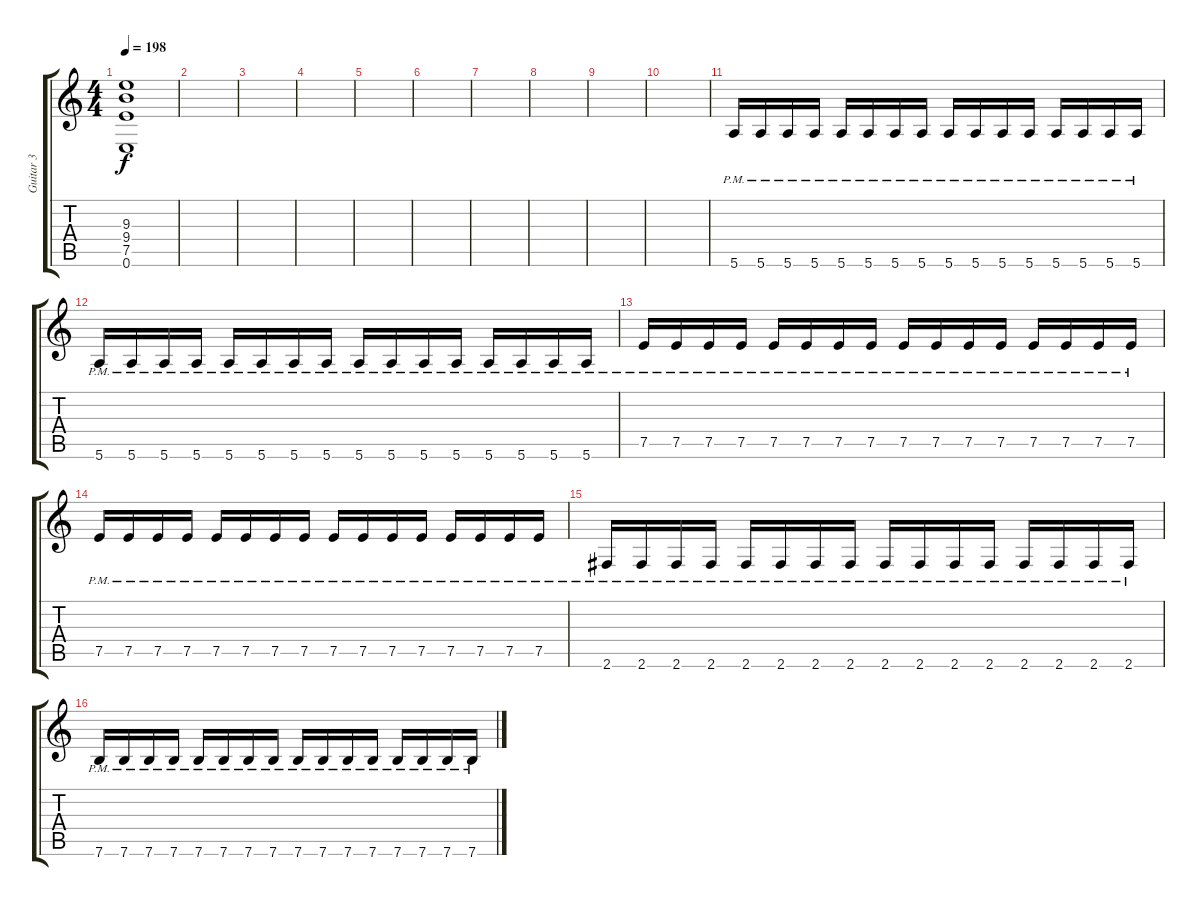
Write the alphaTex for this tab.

\track ("Guitar 3" "Guitar 3") {instrument distortionguitar}
\staff {score tabs}
\tuning (E4 B3 G3 D3 A2 E2) {hide}
\ts (4 4)
\tempo 198
\clef g2
\ks c
(9.3 9.4 7.5 0.6).1{dy f} |
|
|
|
|
|
|
|
|
|
5.6{pm}.16{volume 16} 5.6{pm}.16 5.6{pm}.16 5.6{pm}.16 5.6{pm}.16 5.6{pm}.16 5.6{pm}.16 5.6{pm}.16 5.6{pm}.16 5.6{pm}.16 5.6{pm}.16 5.6{pm}.16 5.6{pm}.16 5.6{pm}.16 5.6{pm}.16 5.6{pm}.16 |
5.6{pm}.16 5.6{pm}.16 5.6{pm}.16 5.6{pm}.16 5.6{pm}.16 5.6{pm}.16 5.6{pm}.16 5.6{pm}.16 5.6{pm}.16 5.6{pm}.16 5.6{pm}.16 5.6{pm}.16 5.6{pm}.16 5.6{pm}.16 5.6{pm}.16 5.6{pm}.16 |
7.5{pm}.16 7.5{pm}.16 7.5{pm}.16 7.5{pm}.16 7.5{pm}.16 7.5{pm}.16 7.5{pm}.16 7.5{pm}.16 7.5{pm}.16 7.5{pm}.16 7.5{pm}.16 7.5{pm}.16 7.5{pm}.16 7.5{pm}.16 7.5{pm}.16 7.5{pm}.16 |
7.5{pm}.16 7.5{pm}.16 7.5{pm}.16 7.5{pm}.16 7.5{pm}.16 7.5{pm}.16 7.5{pm}.16 7.5{pm}.16 7.5{pm}.16 7.5{pm}.16 7.5{pm}.16 7.5{pm}.16 7.5{pm}.16 7.5{pm}.16 7.5{pm}.16 7.5{pm}.16 |
2.6{pm}.16 2.6{pm}.16 2.6{pm}.16 2.6{pm}.16 2.6{pm}.16 2.6{pm}.16 2.6{pm}.16 2.6{pm}.16 2.6{pm}.16 2.6{pm}.16 2.6{pm}.16 2.6{pm}.16 2.6{pm}.16 2.6{pm}.16 2.6{pm}.16 2.6{pm}.16 |
7.6{pm}.16 7.6{pm}.16 7.6{pm}.16 7.6{pm}.16 7.6{pm}.16 7.6{pm}.16 7.6{pm}.16 7.6{pm}.16 7.6{pm}.16 7.6{pm}.16 7.6{pm}.16 7.6{pm}.16 7.6{pm}.16 7.6{pm}.16 7.6{pm}.16 7.6{pm}.16
